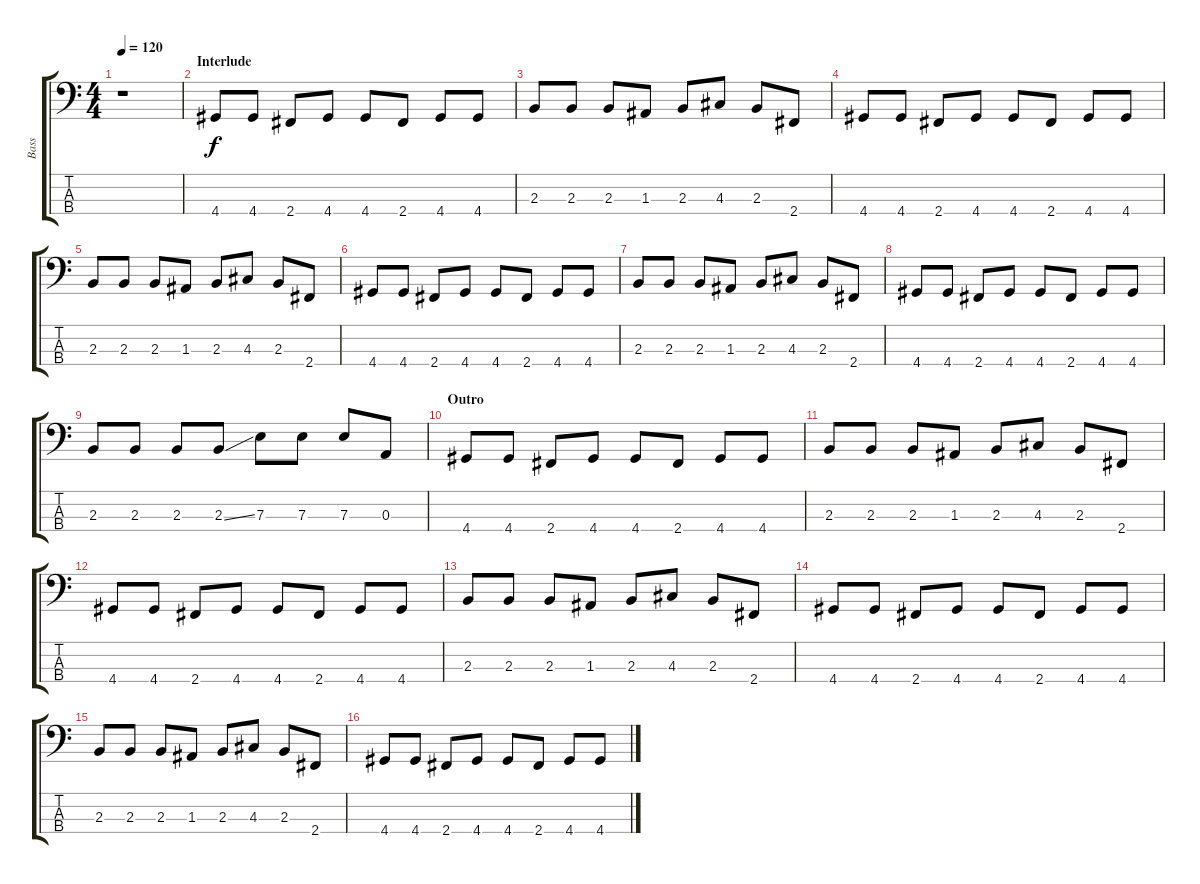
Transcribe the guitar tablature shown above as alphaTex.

\track ("Bass" "Bass") {instrument electricbassfinger}
\staff {score tabs}
\tuning (G2 D2 A1 E1) {hide}
\ts (4 4)
\tempo 120
\clef f4
\ks c
r.1{dy f} |
\section ("" "Interlude")
4.4.8 4.4.8 2.4.8 4.4.8 4.4.8 2.4.8 4.4.8 4.4.8 |
2.3.8 2.3.8 2.3.8 1.3.8 2.3.8 4.3.8 2.3.8 2.4.8 |
4.4.8 4.4.8 2.4.8 4.4.8 4.4.8 2.4.8 4.4.8 4.4.8 |
2.3.8 2.3.8 2.3.8 1.3.8 2.3.8 4.3.8 2.3.8 2.4.8 |
4.4.8 4.4.8 2.4.8 4.4.8 4.4.8 2.4.8 4.4.8 4.4.8 |
2.3.8 2.3.8 2.3.8 1.3.8 2.3.8 4.3.8 2.3.8 2.4.8 |
4.4.8 4.4.8 2.4.8 4.4.8 4.4.8 2.4.8 4.4.8 4.4.8 |
2.3.8 2.3.8 2.3.8 2.3{ss}.8 7.3.8 7.3.8 7.3.8 0.3.8 |
\section ("" "Outro")
4.4.8 4.4.8 2.4.8 4.4.8 4.4.8 2.4.8 4.4.8 4.4.8 |
2.3.8 2.3.8 2.3.8 1.3.8 2.3.8 4.3.8 2.3.8 2.4.8 |
4.4.8 4.4.8 2.4.8 4.4.8 4.4.8 2.4.8 4.4.8 4.4.8 |
2.3.8 2.3.8 2.3.8 1.3.8 2.3.8 4.3.8 2.3.8 2.4.8 |
4.4.8 4.4.8 2.4.8 4.4.8 4.4.8 2.4.8 4.4.8 4.4.8 |
2.3.8 2.3.8 2.3.8 1.3.8 2.3.8 4.3.8 2.3.8 2.4.8 |
4.4.8 4.4.8 2.4.8 4.4.8 4.4.8 2.4.8 4.4.8 4.4.8
